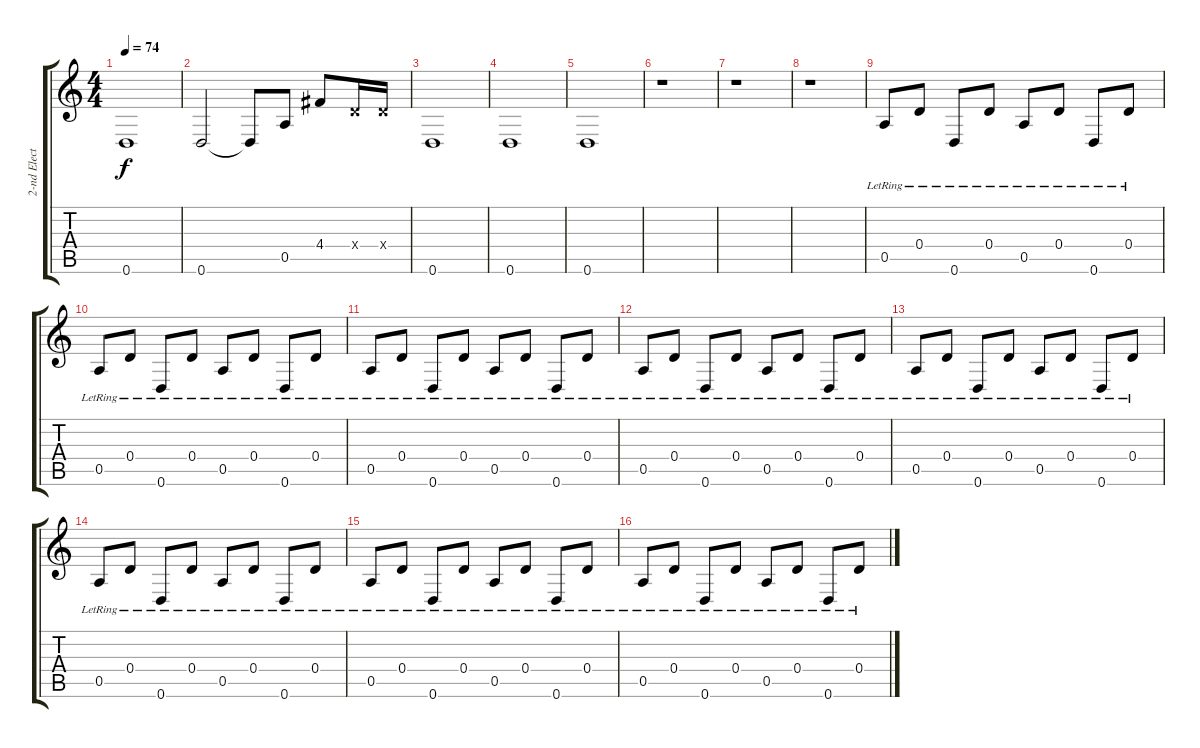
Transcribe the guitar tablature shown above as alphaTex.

\track ("2-nd Electric Guitar" "2-nd Elect") {instrument distortionguitar}
\staff {score tabs}
\tuning (E4 B3 G3 D3 A2 D2) {hide}
\ts (4 4)
\tempo 74
\clef g2
\ks c
0.6.1{dy f} |
0.6.2 0.6{t}.8 0.5.8 4.4.8 0.4{x}.16 0.4{x}.16 |
0.6.1 |
0.6.1 |
0.6.1 |
r.1 |
r.1 |
r.1 |
0.5{lr}.8 0.4{lr}.8 0.6{lr}.8 0.4{lr}.8 0.5{lr}.8 0.4{lr}.8 0.6{lr}.8 0.4{lr}.8 |
0.5{lr}.8 0.4{lr}.8 0.6{lr}.8 0.4{lr}.8 0.5{lr}.8 0.4{lr}.8 0.6{lr}.8 0.4{lr}.8 |
0.5{lr}.8 0.4{lr}.8 0.6{lr}.8 0.4{lr}.8 0.5{lr}.8 0.4{lr}.8 0.6{lr}.8 0.4{lr}.8 |
0.5{lr}.8 0.4{lr}.8 0.6{lr}.8 0.4{lr}.8 0.5{lr}.8 0.4{lr}.8 0.6{lr}.8 0.4{lr}.8 |
0.5{lr}.8 0.4{lr}.8 0.6{lr}.8 0.4{lr}.8 0.5{lr}.8 0.4{lr}.8 0.6{lr}.8 0.4{lr}.8 |
0.5{lr}.8 0.4{lr}.8 0.6{lr}.8 0.4{lr}.8 0.5{lr}.8 0.4{lr}.8 0.6{lr}.8 0.4{lr}.8 |
0.5{lr}.8 0.4{lr}.8 0.6{lr}.8 0.4{lr}.8 0.5{lr}.8 0.4{lr}.8 0.6{lr}.8 0.4{lr}.8 |
0.5{lr}.8 0.4{lr}.8 0.6{lr}.8 0.4{lr}.8 0.5{lr}.8 0.4{lr}.8 0.6{lr}.8 0.4{lr}.8
